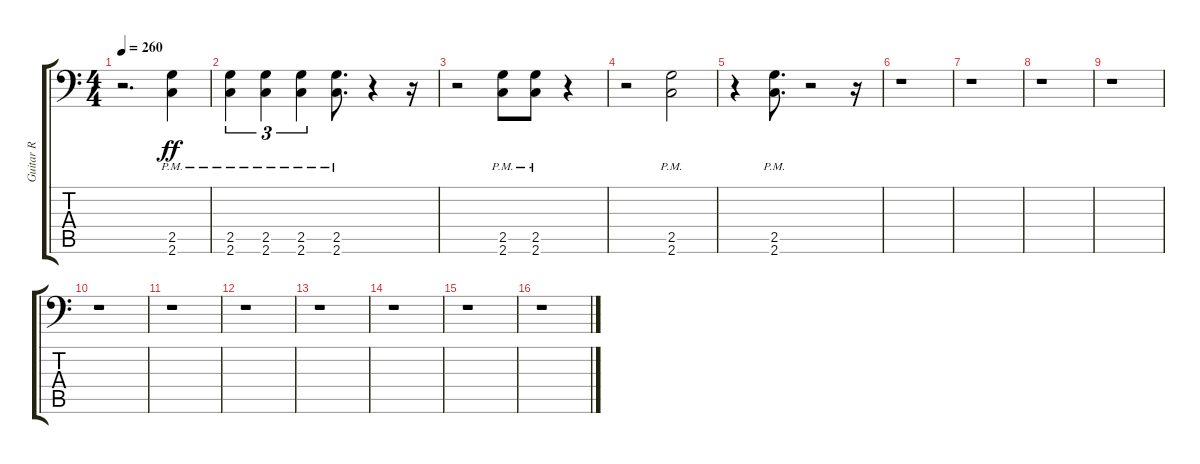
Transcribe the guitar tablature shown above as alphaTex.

\track ("Guitar R" "Guitar R") {instrument distortionguitar}
\staff {score tabs}
\tuning (C4 G3 Eb3 Bb2 F2 Bb1) {hide}
\ts (4 4)
\tempo 260
\clef f4
\ks c
r.2{d dy ff} (2.5{pm} 2.6{pm}).4 |
(2.5{pm} 2.6{pm}).4{tu (3 2)} (2.5{pm} 2.6{pm}).4{tu (3 2)} (2.5{pm} 2.6{pm}).4{tu (3 2)} (2.5{pm} 2.6{pm}).8{d} r.4 r.16 |
r.2 (2.5{pm} 2.6{pm}).8 (2.5{pm} 2.6{pm}).8 r.4 |
r.2 (2.5{pm} 2.6{pm}).2 |
r.4 (2.5{pm} 2.6{pm}).8{d} r.2 r.16 |
r.1 |
r.1 |
r.1 |
r.1 |
r.1 |
r.1 |
r.1 |
r.1 |
r.1 |
r.1 |
r.1
